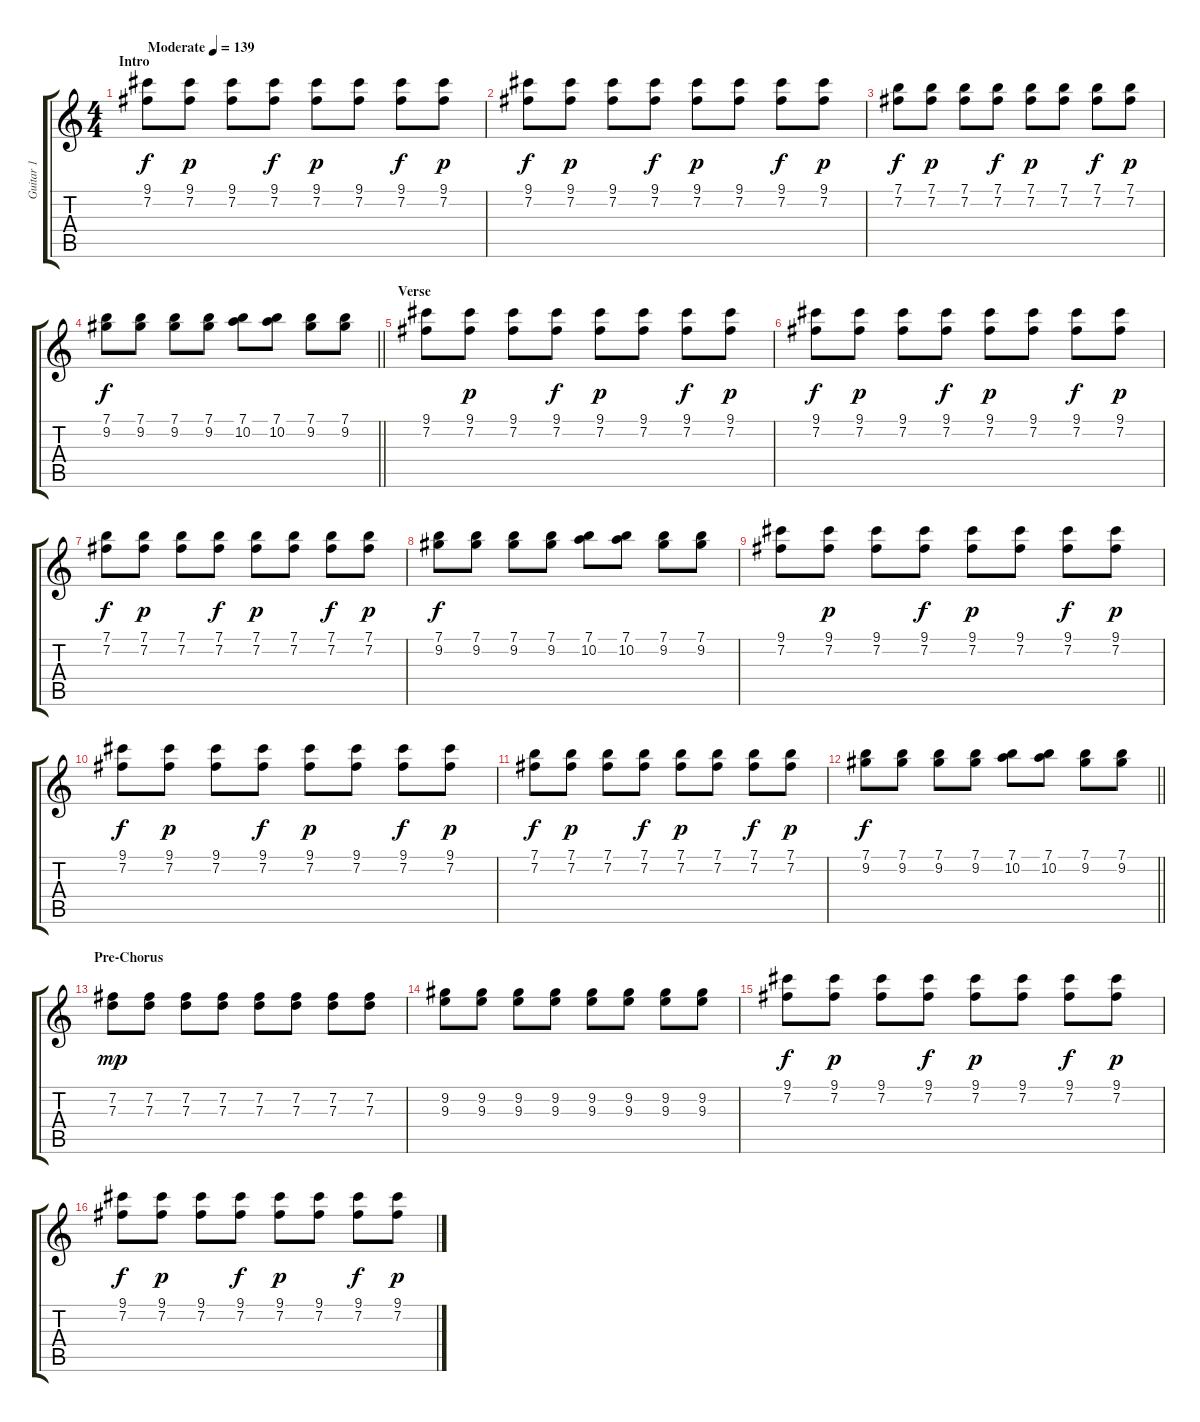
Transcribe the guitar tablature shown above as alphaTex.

\track ("Guitar 1" "Guitar 1") {instrument distortionguitar}
\staff {score tabs}
\tuning (E4 B3 G3 D3 A2 E2) {hide}
\ts (4 4)
\section ("" "Intro")
\tempo (139 "Moderate")
\clef g2
\ks c
(9.1 7.2).8{dy f instrument distortionguitar} (9.1 7.2).8{dy p} (9.1 7.2).8 (9.1 7.2).8{dy f} (9.1 7.2).8{dy p} (9.1 7.2).8 (9.1 7.2).8{dy f} (9.1 7.2).8{dy p} |
(9.1 7.2).8{dy f} (9.1 7.2).8{dy p} (9.1 7.2).8 (9.1 7.2).8{dy f} (9.1 7.2).8{dy p} (9.1 7.2).8 (9.1 7.2).8{dy f} (9.1 7.2).8{dy p} |
(7.1 7.2).8{dy f} (7.1 7.2).8{dy p} (7.1 7.2).8 (7.1 7.2).8{dy f} (7.1 7.2).8{dy p} (7.1 7.2).8 (7.1 7.2).8{dy f} (7.1 7.2).8{dy p} |
\barLineRight lightlight
(7.1 9.2).8{dy f} (7.1 9.2).8 (7.1 9.2).8 (7.1 9.2).8 (7.1 10.2).8 (7.1 10.2).8 (7.1 9.2).8 (7.1 9.2).8 |
\section ("" "Verse")
(9.1 7.2).8 (9.1 7.2).8{dy p} (9.1 7.2).8 (9.1 7.2).8{dy f} (9.1 7.2).8{dy p} (9.1 7.2).8 (9.1 7.2).8{dy f} (9.1 7.2).8{dy p} |
(9.1 7.2).8{dy f} (9.1 7.2).8{dy p} (9.1 7.2).8 (9.1 7.2).8{dy f} (9.1 7.2).8{dy p} (9.1 7.2).8 (9.1 7.2).8{dy f} (9.1 7.2).8{dy p} |
(7.1 7.2).8{dy f} (7.1 7.2).8{dy p} (7.1 7.2).8 (7.1 7.2).8{dy f} (7.1 7.2).8{dy p} (7.1 7.2).8 (7.1 7.2).8{dy f} (7.1 7.2).8{dy p} |
(7.1 9.2).8{dy f} (7.1 9.2).8 (7.1 9.2).8 (7.1 9.2).8 (7.1 10.2).8 (7.1 10.2).8 (7.1 9.2).8 (7.1 9.2).8 |
(9.1 7.2).8 (9.1 7.2).8{dy p} (9.1 7.2).8 (9.1 7.2).8{dy f} (9.1 7.2).8{dy p} (9.1 7.2).8 (9.1 7.2).8{dy f} (9.1 7.2).8{dy p} |
(9.1 7.2).8{dy f} (9.1 7.2).8{dy p} (9.1 7.2).8 (9.1 7.2).8{dy f} (9.1 7.2).8{dy p} (9.1 7.2).8 (9.1 7.2).8{dy f} (9.1 7.2).8{dy p} |
(7.1 7.2).8{dy f} (7.1 7.2).8{dy p} (7.1 7.2).8 (7.1 7.2).8{dy f} (7.1 7.2).8{dy p} (7.1 7.2).8 (7.1 7.2).8{dy f} (7.1 7.2).8{dy p} |
\barLineRight lightlight
(7.1 9.2).8{dy f} (7.1 9.2).8 (7.1 9.2).8 (7.1 9.2).8 (7.1 10.2).8 (7.1 10.2).8 (7.1 9.2).8 (7.1 9.2).8 |
\section ("" "Pre-Chorus")
(7.2 7.3).8{dy mp} (7.2 7.3).8 (7.2 7.3).8 (7.2 7.3).8 (7.2 7.3).8 (7.2 7.3).8 (7.2 7.3).8 (7.2 7.3).8 |
(9.2 9.3).8 (9.2 9.3).8 (9.2 9.3).8 (9.2 9.3).8 (9.2 9.3).8 (9.2 9.3).8 (9.2 9.3).8 (9.2 9.3).8 |
(9.1 7.2).8{dy f} (9.1 7.2).8{dy p} (9.1 7.2).8 (9.1 7.2).8{dy f} (9.1 7.2).8{dy p} (9.1 7.2).8 (9.1 7.2).8{dy f} (9.1 7.2).8{dy p} |
(9.1 7.2).8{dy f} (9.1 7.2).8{dy p} (9.1 7.2).8 (9.1 7.2).8{dy f} (9.1 7.2).8{dy p} (9.1 7.2).8 (9.1 7.2).8{dy f} (9.1 7.2).8{dy p}
